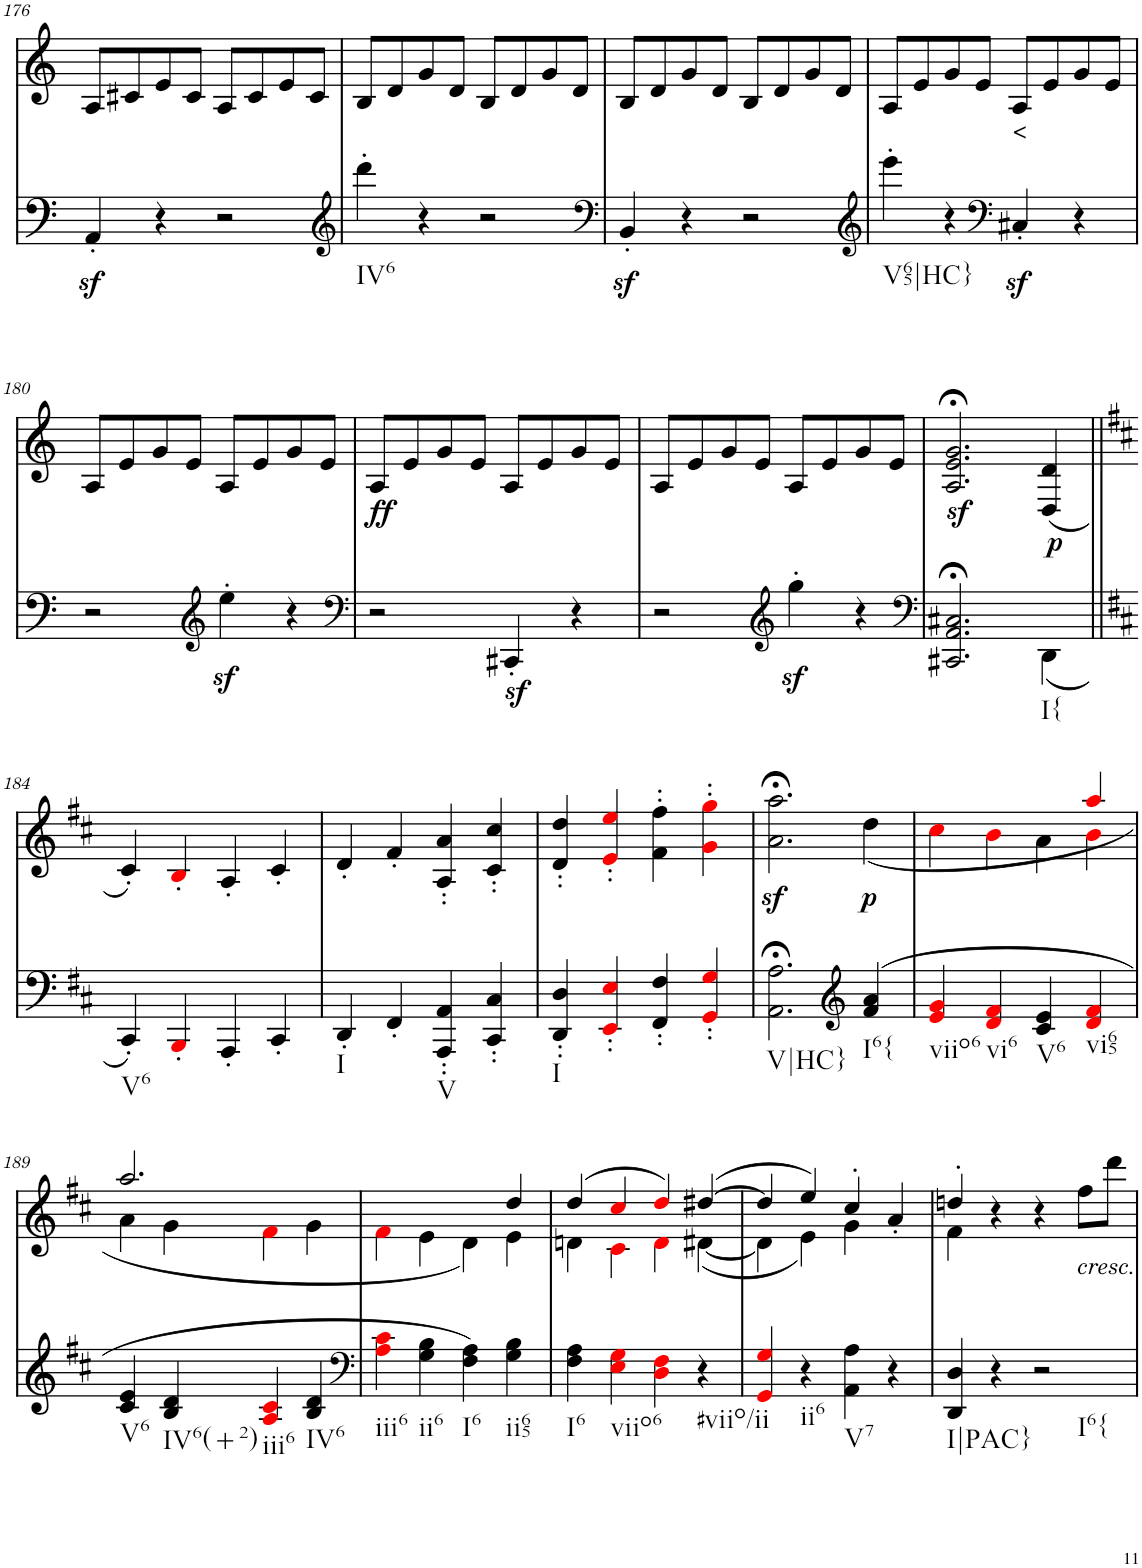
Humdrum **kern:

**kern	**dynam	**kern	**text	**dynam
*part2	*part2	*part1	*part1	*part1
*staff2	*staff2	*staff1	*staff1	*staff1
*I"piano	*	*I"piano	*	*
*I'Pno	*	*I'Pno	*	*
!!LO:PB:g=z
*clefF4	*	*clefG2	*	*
*k[]	*	*k[]	*	*
*M4/4	*	*M4/4	*	*
=176	=176	=176	=176	=176
4AAz<'/	.	8A/L	.	.
.	.	8c#X/	.	.
4r	.	8e/	.	.
.	.	8c#/J	.	.
2r	.	8A/L	.	.
.	.	8c#/	.	.
.	.	8e/	.	.
.	.	8c#/J	.	.
=177	=177	=177	=177	=177
*clefG2	*	*	*	*
!LO:TX:b:t=IV6	!	!	!	!
4ddd'\	.	8B/L	.	.
.	.	8d/	.	.
4r	.	8g/	.	.
.	.	8d/J	.	.
2r	.	8B/L	.	.
.	.	8d/	.	.
.	.	8g/	.	.
.	.	8d/J	.	.
=178	=178	=178	=178	=178
*clefF4	*	*	*	*
4BBz<'/	.	8B/L	.	.
.	.	8d/	.	.
4r	.	8g/	.	.
.	.	8d/J	.	.
2r	.	8B/L	.	.
.	.	8d/	.	.
.	.	8g/	.	.
.	.	8d/J	.	.
=179	=179	=179	=179	=179
*clefG2	*	*	*	*
!LO:TX:b:t=V65|HC}	!	!	!	!
4eee'\	.	8A/L	.	.
.	.	8e/	.	.
4r	.	8g/	.	.
.	.	8e/J	.	.
*clefF4	*	*	*	*
!	!	!	!LO:LY:b	!
4C#Xz<'/	.	8A/L	<	.
.	.	8e/	.	.
4r	.	8g/	.	.
.	.	8e/J	.	.
!!LO:LB:g=z
=180	=180	=180	=180	=180
2r	.	8A/L	.	.
.	.	8e/	.	.
.	.	8g/	.	.
.	.	8e/J	.	.
*clefG2	*	*	*	*
4eez<'\	.	8A/L	.	.
.	.	8e/	.	.
4r	.	8g/	.	.
.	.	8e/J	.	.
=181	=181	=181	=181	=181
*clefF4	*	*	*	*
!	!	!	!LO:LY:b	!LO:DY:b
2r	.	8A/L	ff	ff
.	.	8e/	.	.
.	.	8g/	.	.
.	.	8e/J	.	.
4CC#Xz<'/	.	8A/L	.	.
.	.	8e/	.	.
4r	.	8g/	.	.
.	.	8e/J	.	.
=182	=182	=182	=182	=182
2r	.	8A/L	.	.
.	.	8e/	.	.
.	.	8g/	.	.
.	.	8e/J	.	.
*clefG2	*	*	*	*
4ggz<'\	.	8A/L	.	.
.	.	8e/	.	.
4r	.	8g/	.	.
.	.	8e/J	.	.
=183	=183	=183	=183	=183
*clefF4	*	*	*	*
2.CC#X/;< 2.AA/;< 2.C#X/;<	.	2.A/z<;< 2.e/z<;< 2.g/z<;<	.	.
!LO:TX:b:t=I{	!	!	!	!
!	!LO:DY:a	!	!LO:LY:b	!
(<4DD\	p	(4D/ 4d/	p	.
!!LO:LB:g=z
=184||	=184||	=184||	=184||	=184||
*k[f#c#]	*	*k[f#c#]	*	*
!LO:TX:b:t=V6	!	!	!	!
4CC#'/)	.	4c#'/)	.	.
4BBB'i/	.	4B'i/	.	.
4AAA'/	.	4A'/	.	.
4CC#'/	.	4c#'/	.	.
=185	=185	=185	=185	=185
!LO:TX:b:t=I	!	!	!	!
4DD'/	.	4d'/	.	.
4FF#'/	.	4f#'/	.	.
!LO:TX:b:t=V	!	!	!	!
4AAA/' 4AA/'	.	4A/' 4a/'	.	.
4CC#/' 4C#/'	.	4c#/' 4cc#/'	.	.
=186	=186	=186	=186	=186
!LO:TX:b:t=I	!	!	!	!
4DD/' 4D/'	.	4d/' 4dd/'	.	.
4EEi/' 4Ei/'	.	4ei/' 4eei/'	.	.
4FF#/' 4F#/'	.	4f#\' 4ff#\'	.	.
4GGi/' 4Gi/'	.	4gi\' 4ggi\'	.	.
=187	=187	=187	=187	=187
!LO:TX:b:t=V|HC}	!	!	!	!
2.AA\;< 2.A\;<	.	2.a\z<;< 2.aa\z<;<	.	.
*clefG2	*	*	*	*
!LO:TX:b:t=I6{	!	!	!	!
!	!	!	!LO:LY:b	!LO:DY:b
(4f#/ 4a/	.	(<4dd\	p	p
=188	=188	=188	=188	=188
*	*	*^	*	*
!LO:TX:b:t=viio6	!	!	!	!	!
4ei/ 4gi/	.	2ryy	4cc#i\	.	.
!LO:TX:b:t=vi6	!	!	!	!	!
4di/ 4f#i/	.	.	4bi\	.	.
!LO:TX:b:t=V6	!	!	!	!	!
4c#/ 4e/	.	4ryy	4a\	.	.
!LO:TX:b:t=vi65	!	!	!	!	!
4di/ 4f#i/	.	4aai/	4bi\	.	.
!!LO:LB:g=z	!!
=189	=189	=189	=189	=189	=189
!LO:TX:b:t=V6	!	!	!	!	!
4c#/ 4e/	.	2.aa/	4a\	.	.
!LO:TX:b:t=IV6(+2)	!	!	!	!	!
4B/ 4d/	.	.	4g\	.	.
!LO:TX:b:t=iii6	!	!	!	!	!
4Ai/ 4c#i/	.	.	4f#i\	.	.
!LO:TX:b:t=IV6	!	!	!	!	!
4B/ 4d/	.	4ryy	4g\	.	.
=190	=190	=190	=190	=190	=190
*clefF4	*	*	*	*	*
!LO:TX:b:t=iii6	!	!	!	!	!
4Ai\ 4c#i\	.	2ryy	4f#i\	.	.
!LO:TX:b:t=ii6	!	!	!	!	!
4G\ 4B\	.	.	4e\	.	.
!LO:TX:b:t=I6	!	!	!	!	!
4F#\ 4A\)	.	4ryy	4d\)	.	.
!LO:TX:b:t=ii65	!	!	!	!	!
4G\ 4B\	.	4dd/	4e\	.	.
=191	=191	=191	=191	=191	=191
!LO:TX:b:t=I6	!	!	!	!	!
4F#\ 4A\	.	(4dd/	4dn\	.	.
!LO:TX:b:t=viio6	!	!	!	!	!
4Ei\ 4Gi\	.	4cc#i/	4c#i\	.	.
4Di\ 4F#i\	.	4ddi/)	4di\	.	.
!LO:TX:b:t=#viio/ii	!	!	!	!	!
4r	.	([4dd#X/	([4d#X\	.	.
=192	=192	=192	=192	=192	=192
4GGi/ 4Gi/	.	4dd#/]	4d#\]	.	.
!LO:TX:b:t=ii6	!	!	!	!	!
4r	.	4ee/)	4e\)	.	.
!LO:TX:b:t=V7	!	!	!	!	!
4AA\ 4A\	.	4cc#'/	4g\	.	.
4r	.	4a'/	4ryy	.	.
=193	=193	=193	=193	=193	=193
!LO:TX:b:t=I|PAC}	!	!	!	!	!
4DD/ 4D/	.	4ddn'/	4f#\	.	.
4r	.	4r	2.ryy	.	.
!LO:TX:b:t=I6{	!	!	!	!	!
2r	.	4r	.	.	.
!	!	!LO:TX:b:i:t=cresc.	!	!	!
.	.	8ff#\L	.	.	.
.	.	8ddd\J	.	.	.
*	*	*v	*v	*	*
=	=	=	=	=
*-	*-	*-	*-	*-
